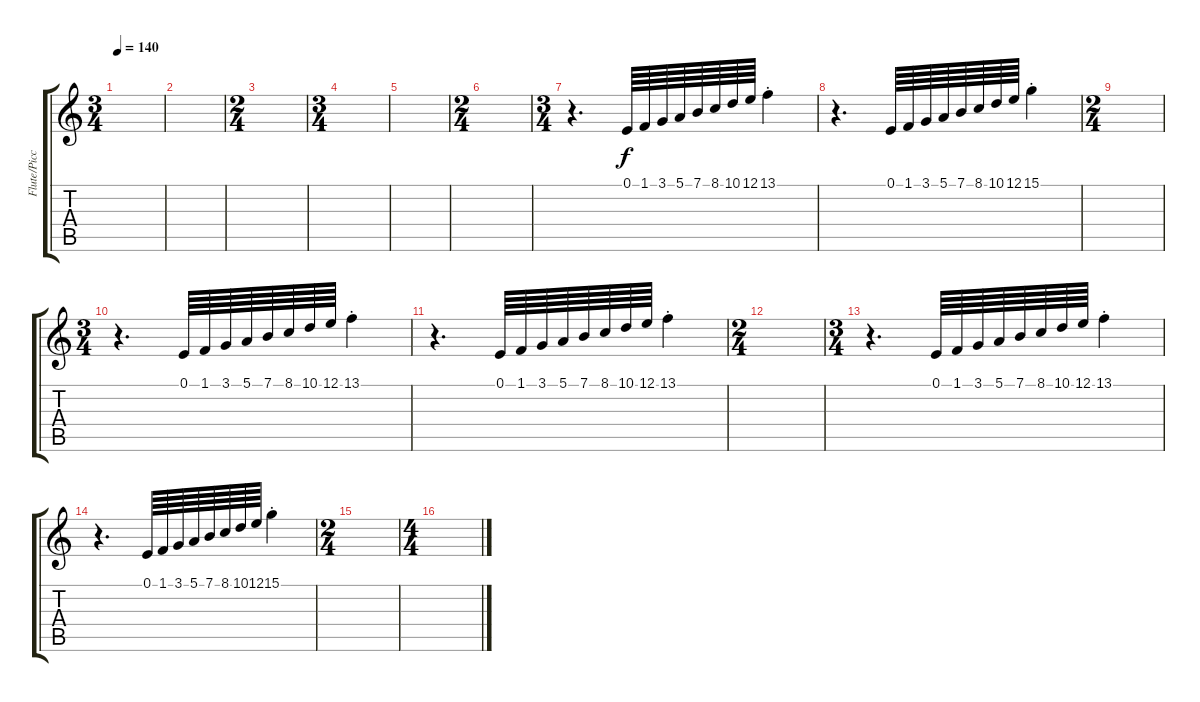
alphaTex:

\track ("Flute/Piccalo" "Flute/Picc") {instrument flute}
\staff {score tabs}
\tuning (E4 B3 G3 D3 A2 E2) {hide}
\ts (3 4)
\tempo 140
\clef g2
\ks aminor
|
|
\ts (2 4)
|
\ts (3 4)
|
|
\ts (2 4)
|
\ts (3 4)
r.4{d} 0.1.64 1.1.64 3.1.64 5.1.64 7.1.64 8.1.64 10.1.64 12.1.64 13.1{st}.4 |
r.4{d} 0.1.64 1.1.64 3.1.64 5.1.64 7.1.64 8.1.64 10.1.64 12.1.64 15.1{st}.4 |
\ts (2 4)
|
\ts (3 4)
r.4{d} 0.1.64 1.1.64 3.1.64 5.1.64 7.1.64 8.1.64 10.1.64 12.1.64 13.1{st}.4 |
r.4{d} 0.1.64 1.1.64 3.1.64 5.1.64 7.1.64 8.1.64 10.1.64 12.1.64 13.1{st}.4 |
\ts (2 4)
|
\ts (3 4)
r.4{d} 0.1.64 1.1.64 3.1.64 5.1.64 7.1.64 8.1.64 10.1.64 12.1.64 13.1{st}.4 |
r.4{d} 0.1.64 1.1.64 3.1.64 5.1.64 7.1.64 8.1.64 10.1.64 12.1.64 15.1{st}.4 |
\ts (2 4)
|
\ts (4 4)
